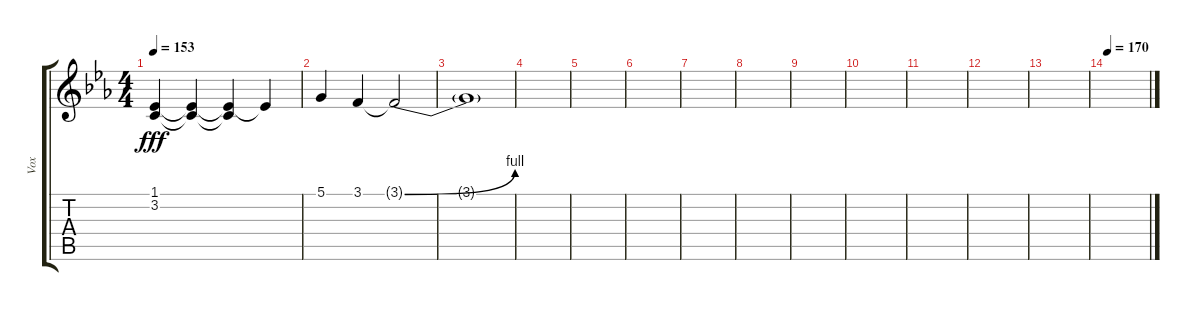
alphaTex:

\track ("Vox" "Vox") {instrument tuba}
\staff {score tabs}
\tuning (D4 A3 F3 C3 G2 C2) {hide}
\ts (4 4)
\tempo 153
\clef g2
\ks cminor
(1.1 3.2).4{dy fff} (1.1{t} 3.2{t}).4 (1.1{t} 3.2{t}).4 1.1{t}.4 |
5.1.4 3.1.4 3.1{be (bend 0 0 60 4) t}.2 |
3.1{t}.1 |
|
|
|
|
|
|
|
|
|
|
\tempo 170
